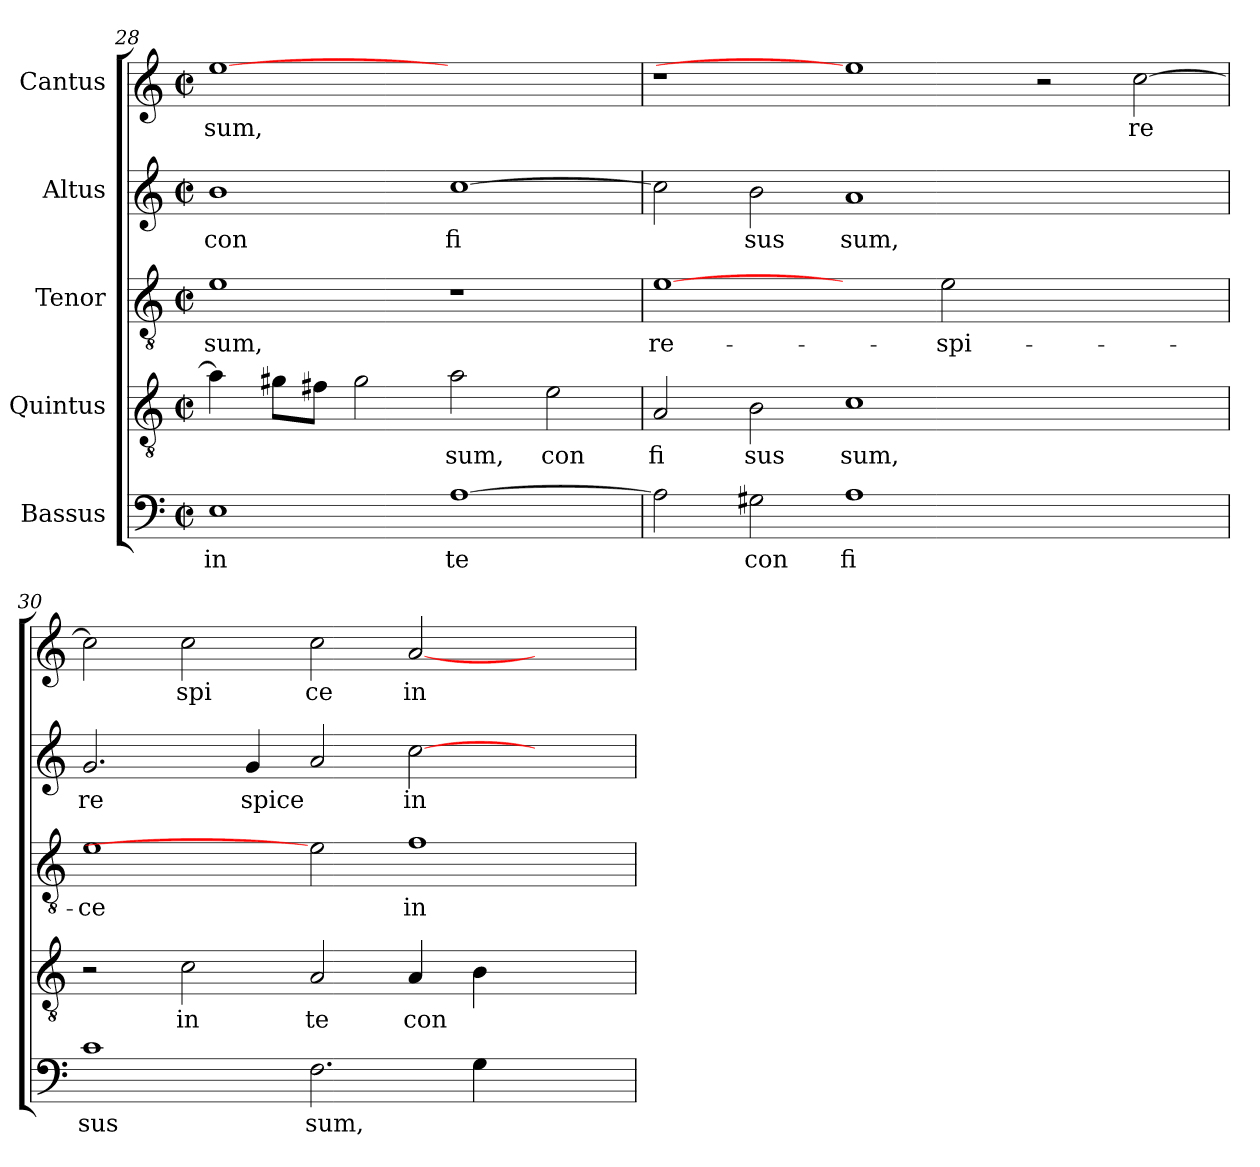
**kern	**text	**kern	**text	**kern	**text	**kern	**text	**kern	**text
*part5	*part5	*part4	*part4	*part3	*part3	*part2	*part2	*part1	*part1
*staff5	*staff5	*staff4	*staff4	*staff3	*staff3	*staff2	*staff2	*staff1	*staff1
*I"Bassus	*	*I"Quintus	*	*I"Tenor	*	*I"Altus	*	*I"Cantus	*
*clefF4	*	*clefGv2	*	*clefGv2	*	*clefG2	*	*clefG2	*
*	*	*	*	*	*	*k[]	*	*	*
*	*	*	*	*	*	*C:	*	*	*
*M2/2	*	*M2/2	*	*M2/2	*	*M2/2	*	*M2/2	*
*met(c|)	*	*met(c|)	*	*met(c|)	*	*met(c|)	*	*met(c|)	*
=28	=28	=28	=28	=28	=28	=28	=28	=28	=28
!	!LO:LY:b:cj	!	!	!	!LO:LY:b:cj	!	!LO:LY:b:cj	!	!LO:LY:b:cj
1E	in	4a\]	.	1e	sum,	1b	con	[1ee	sum,
.	.	8g#\L	.	.	.	.	.	.	.
.	.	8f#\J	.	.	.	.	.	.	.
.	.	2g#\	.	.	.	.	.	.	.
!	!LO:LY:b:cj	!	!LO:LY:b:cj	!	!	!	!LO:LY:b:cj	!	!
[>1A	te	2a\	sum,	1r	.	[>1cc	fi	1ryy	.
!	!	!	!LO:LY:b:cj	!	!	!	!	!	!
.	.	2e\	con	.	.	.	.	.	.
=29	=29	=29	=29	=29	=29	=29	=29	=29	=29
!	!	!	!LO:LY:b:cj	!	!LO:LY:b:cj	!	!	!	!
2A\]	.	2A/	fi	[1e	re-	2cc\]	.	1r	.
!	!LO:LY:b:cj	!	!LO:LY:b:cj	!	!	!	!LO:LY:b:cj	!	!
2G#X\	con	2B\	sus	.	.	2b\	sus	.	.
!	!LO:LY:b:cj	!	!LO:LY:b:cj	!	!	!	!LO:LY:b:cj	!	!
1A	fi	1c	sum,	2ryy	.	1a	sum,	1ee]	.
!	!	!	!	!	!LO:LY:b:cj	!	!	!	!
.	.	.	.	2e\	-spi-	.	.	.	.
1ryy	.	1ryy	.	1ryy	.	1ryy	.	2r	.
!	!	!	!	!	!	!	!	!	!LO:LY:b:cj
.	.	.	.	.	.	.	.	[>2cc\	re
=30	=30	=30	=30	=30	=30	=30	=30	=30	=30
!	!LO:LY:b:cj	!	!	!	!LO:LY:b:cj	!	!LO:LY:b:cj	!	!
1c	sus	2r	.	1e	-ce	2.g/	re	2cc\]	.
!	!	!	!LO:LY:b:cj	!	!	!	!	!	!LO:LY:b:cj
.	.	2c\	in	.	.	.	.	2cc\	spi
!	!	!	!	!	!	!	!LO:LY:b:cj	!	!
.	.	.	.	.	.	4g/	spice	.	.
!	!LO:LY:b	!	!LO:LY:b:cj	!	!	!	!	!	!LO:LY:b:cj
2.F\	sum,	2A/	te	2e]	.	2a/	.	2cc\	ce
!	!	!	!LO:LY:b	!	!LO:LY:b:cj	!	!LO:LY:b:cj	!	!LO:LY:b:cj
.	.	4A/	con	1f	in	[<2cc\	in	[>2a/	in
4G\	.	4B\	.	.	.	.	.	.	.
2ryy	.	2ryy	.	.	.	2ryy	.	2ryy	.
=	=	=	=	=	=	=	=	=	=
*-	*-	*-	*-	*-	*-	*-	*-	*-	*-
